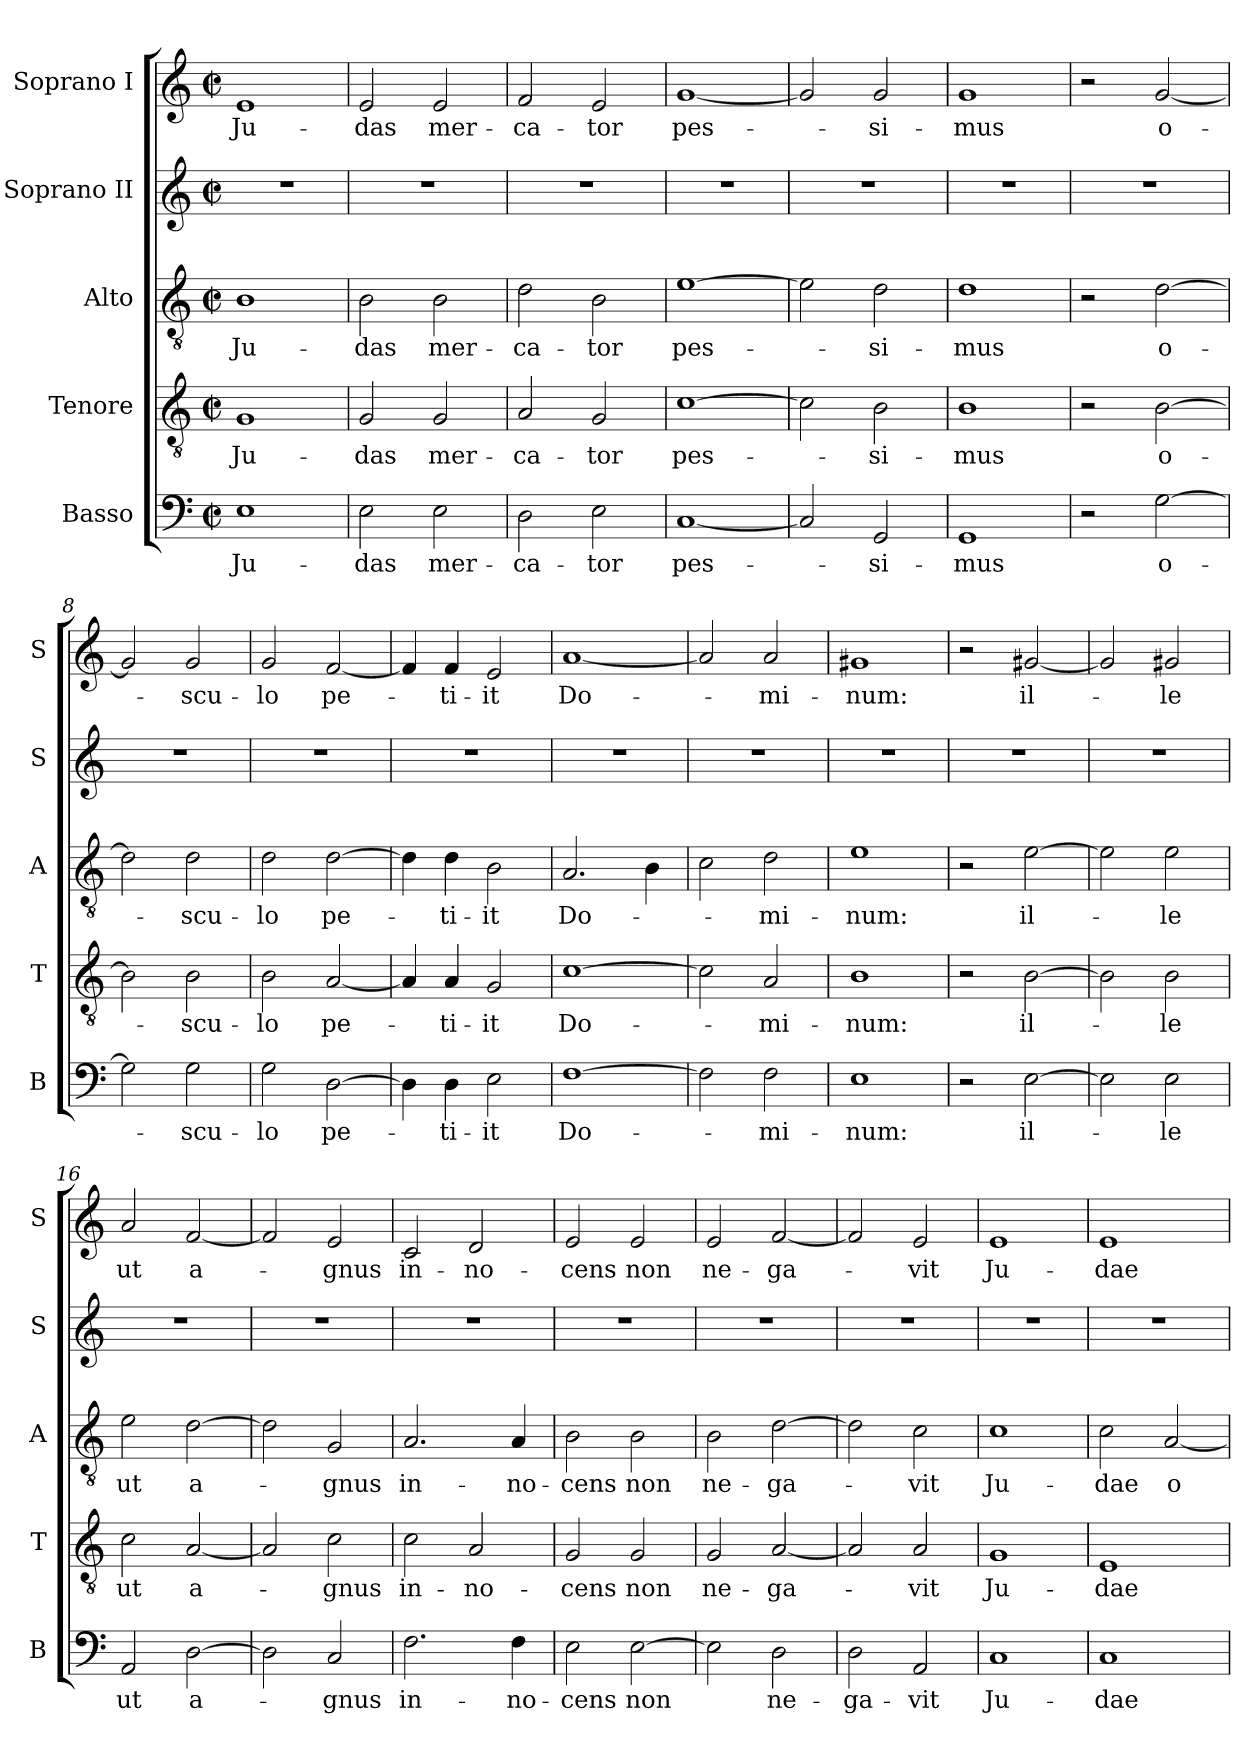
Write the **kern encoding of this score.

**kern	**text	**kern	**text	**kern	**text	**kern	**kern	**text
*part5	*part5	*part4	*part4	*part3	*part3	*part2	*part1	*part1
*staff5	*staff5	*staff4	*staff4	*staff3	*staff3	*staff2	*staff1	*staff1
*I"Basso	*	*I"Tenore	*	*I"Alto	*	*I"Soprano II	*I"Soprano I	*
*I'B	*	*I'T	*	*I'A	*	*I'S	*I'S	*
*clefF4	*	*clefGv2	*	*clefGv2	*	*clefG2	*clefG2	*
*k[]	*	*k[]	*	*k[]	*	*k[]	*k[]	*
*M2/2	*	*M2/2	*	*M2/2	*	*M2/2	*M2/2	*
*met(c|)	*	*met(c|)	*	*met(c|)	*	*met(c|)	*met(c|)	*
=1	=1	=1	=1	=1	=1	=1	=1	=1
1E	Ju-	1G	Ju-	1B	Ju-	1r	1e	Ju-
=2	=2	=2	=2	=2	=2	=2	=2	=2
2E\	-das	2G/	-das	2B\	-das	1r	2e/	-das
2E\	mer-	2G/	mer-	2B\	mer-	.	2e/	mer-
=3	=3	=3	=3	=3	=3	=3	=3	=3
2D\	-ca-	2A/	-ca-	2d\	-ca-	1r	2f/	-ca-
2E\	-tor	2G/	-tor	2B\	-tor	.	2e/	-tor
=4	=4	=4	=4	=4	=4	=4	=4	=4
[1C	pes-	[1c	pes-	[1e	pes-	1r	[1g	pes-
=5	=5	=5	=5	=5	=5	=5	=5	=5
2C/]	.	2c\]	.	2e\]	.	1r	2g/]	.
2GG/	-si-	2B\	-si-	2d\	-si-	.	2g/	-si-
=6	=6	=6	=6	=6	=6	=6	=6	=6
1GG	-mus	1B	-mus	1d	-mus	1r	1g	-mus
=7	=7	=7	=7	=7	=7	=7	=7	=7
2r	.	2r	.	2r	.	1r	2r	.
[2G\	o-	[2B\	o-	[2d\	o-	.	[2g/	o-
=8	=8	=8	=8	=8	=8	=8	=8	=8
2G\]	.	2B\]	.	2d\]	.	1r	2g/]	.
2G\	-scu-	2B\	-scu-	2d\	-scu-	.	2g/	-scu-
=9	=9	=9	=9	=9	=9	=9	=9	=9
2G\	-lo	2B\	-lo	2d\	-lo	1r	2g/	-lo
[2D\	pe-	[2A/	pe-	[2d\	pe-	.	[2f/	pe-
=10	=10	=10	=10	=10	=10	=10	=10	=10
4D\]	.	4A/]	.	4d\]	.	1r	4f/]	.
4D\	-ti-	4A/	-ti-	4d\	-ti-	.	4f/	-ti-
2E\	-it	2G/	-it	2B\	-it	.	2e/	-it
=11	=11	=11	=11	=11	=11	=11	=11	=11
[1F	Do-	[1c	Do-	2.A/	Do-	1r	[1a	Do-
.	.	.	.	4B\	.	.	.	.
=12	=12	=12	=12	=12	=12	=12	=12	=12
2F\]	.	2c\]	.	2c\	.	1r	2a/]	.
2F\	-mi-	2A/	-mi-	2d\	-mi-	.	2a/	-mi-
=13	=13	=13	=13	=13	=13	=13	=13	=13
1E	-num:	1B	-num:	1e	-num:	1r	1g#X	-num:
=14	=14	=14	=14	=14	=14	=14	=14	=14
2r	.	2r	.	2r	.	1r	2r	.
[2E\	il-	[2B\	il-	[2e\	il-	.	[2g#X/	il-
=15	=15	=15	=15	=15	=15	=15	=15	=15
2E\]	.	2B\]	.	2e\]	.	1r	2g#/]	.
2E\	-le	2B\	-le	2e\	-le	.	2g#X/	-le
=16	=16	=16	=16	=16	=16	=16	=16	=16
2AA/	ut	2c\	ut	2e\	ut	1r	2a/	ut
[2D\	a-	[2A/	a-	[2d\	a-	.	[2f/	a-
=17	=17	=17	=17	=17	=17	=17	=17	=17
2D\]	.	2A/]	.	2d\]	.	1r	2f/]	.
2C/	-gnus	2c\	-gnus	2G/	-gnus	.	2e/	-gnus
=18	=18	=18	=18	=18	=18	=18	=18	=18
2.F\	in-	2c\	in-	2.A/	in-	1r	2c/	in-
.	.	2A/	-no-	.	.	.	2d/	-no-
4F\	-no-	.	.	4A/	-no-	.	.	.
=19	=19	=19	=19	=19	=19	=19	=19	=19
2E\	-cens	2G/	-cens	2B\	-cens	1r	2e/	-cens
[2E\	non	2G/	non	2B\	non	.	2e/	non
=20	=20	=20	=20	=20	=20	=20	=20	=20
2E\]	.	2G/	ne-	2B\	ne-	1r	2e/	ne-
2D\	ne-	[2A/	-ga-	[2d\	-ga-	.	[2f/	-ga-
=21	=21	=21	=21	=21	=21	=21	=21	=21
2D\	-ga-	2A/]	.	2d\]	.	1r	2f/]	.
2AA/	-vit	2A/	-vit	2c\	-vit	.	2e/	-vit
=22	=22	=22	=22	=22	=22	=22	=22	=22
1C	Ju-	1G	Ju-	1c	Ju-	1r	1e	Ju-
=23	=23	=23	=23	=23	=23	=23	=23	=23
1C	-dae	1E	-dae	2c\	-dae	1r	1e	-dae
.	.	.	.	[2A/	o-	.	.	.
=	=	=	=	=	=	=	=	=
*-	*-	*-	*-	*-	*-	*-	*-	*-
